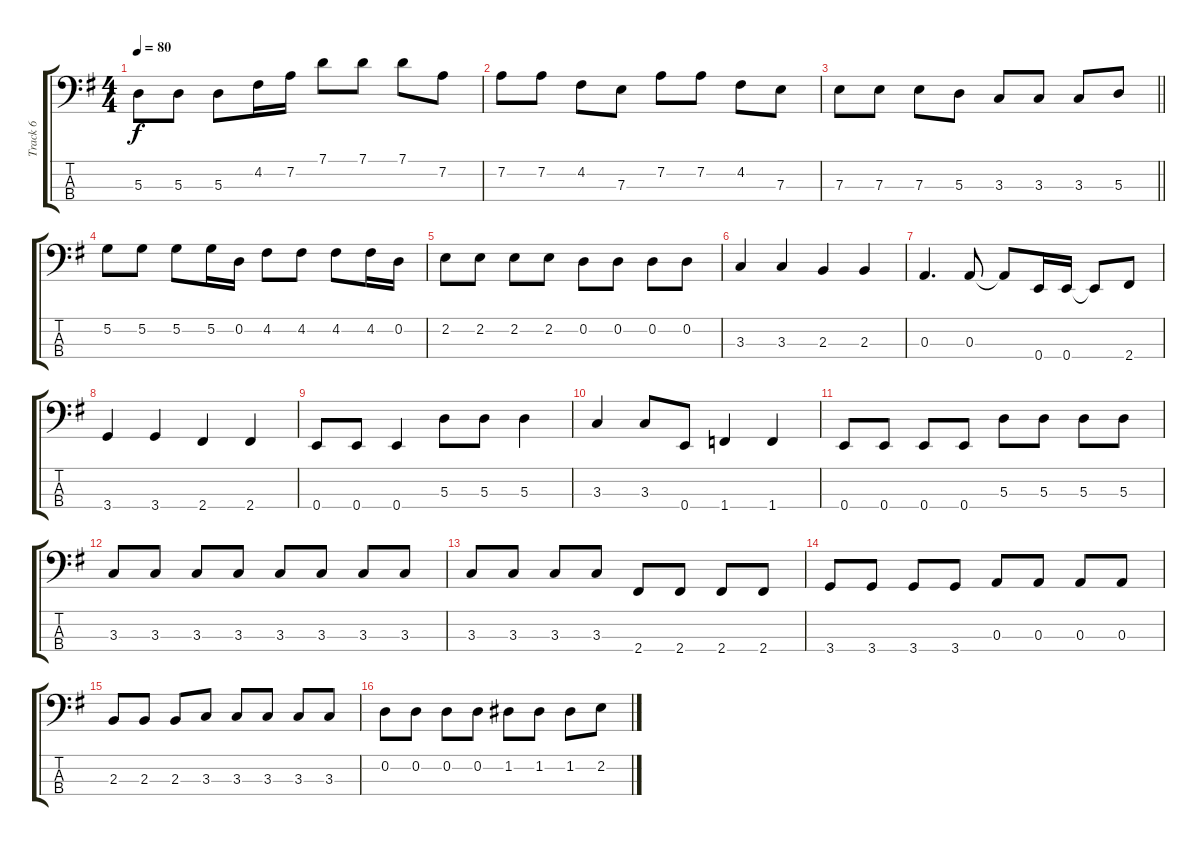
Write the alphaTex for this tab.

\track ("Track 6" "Track 6") {instrument electricbassfinger}
\staff {score tabs}
\tuning (G2 D2 A1 E1) {hide}
\ts (4 4)
\tempo 80
\clef f4
\ks g
5.3.8{dy f} 5.3.8 5.3.8 4.2.16 7.2.16 7.1.8 7.1.8 7.1.8 7.2.8 |
7.2.8 7.2.8 4.2.8 7.3.8 7.2.8 7.2.8 4.2.8 7.3.8 |
\barLineRight lightlight
7.3.8 7.3.8 7.3.8 5.3.8 3.3.8 3.3.8 3.3.8 5.3.8 |
5.2.8 5.2.8 5.2.8 5.2.16 0.2.16 4.2.8 4.2.8 4.2.8 4.2.16 0.2.16 |
2.2.8 2.2.8 2.2.8 2.2.8 0.2.8 0.2.8 0.2.8 0.2.8 |
3.3.4 3.3.4 2.3.4 2.3.4 |
0.3.4{d} 0.3.8 0.3{t}.8 0.4.16 0.4.16 0.4{t}.8 2.4.8 |
3.4.4 3.4.4 2.4.4 2.4.4 |
0.4.8 0.4.8 0.4.4 5.3.8 5.3.8 5.3.4 |
3.3.4 3.3.8 0.4.8 1.4.4 1.4.4 |
0.4.8 0.4.8 0.4.8 0.4.8 5.3.8 5.3.8 5.3.8 5.3.8 |
3.3.8 3.3.8 3.3.8 3.3.8 3.3.8 3.3.8 3.3.8 3.3.8 |
3.3.8 3.3.8 3.3.8 3.3.8 2.4.8 2.4.8 2.4.8 2.4.8 |
3.4.8 3.4.8 3.4.8 3.4.8 0.3.8 0.3.8 0.3.8 0.3.8 |
2.3.8 2.3.8 2.3.8 3.3.8 3.3.8 3.3.8 3.3.8 3.3.8 |
0.2.8 0.2.8 0.2.8 0.2.8 1.2.8 1.2.8 1.2.8 2.2.8
